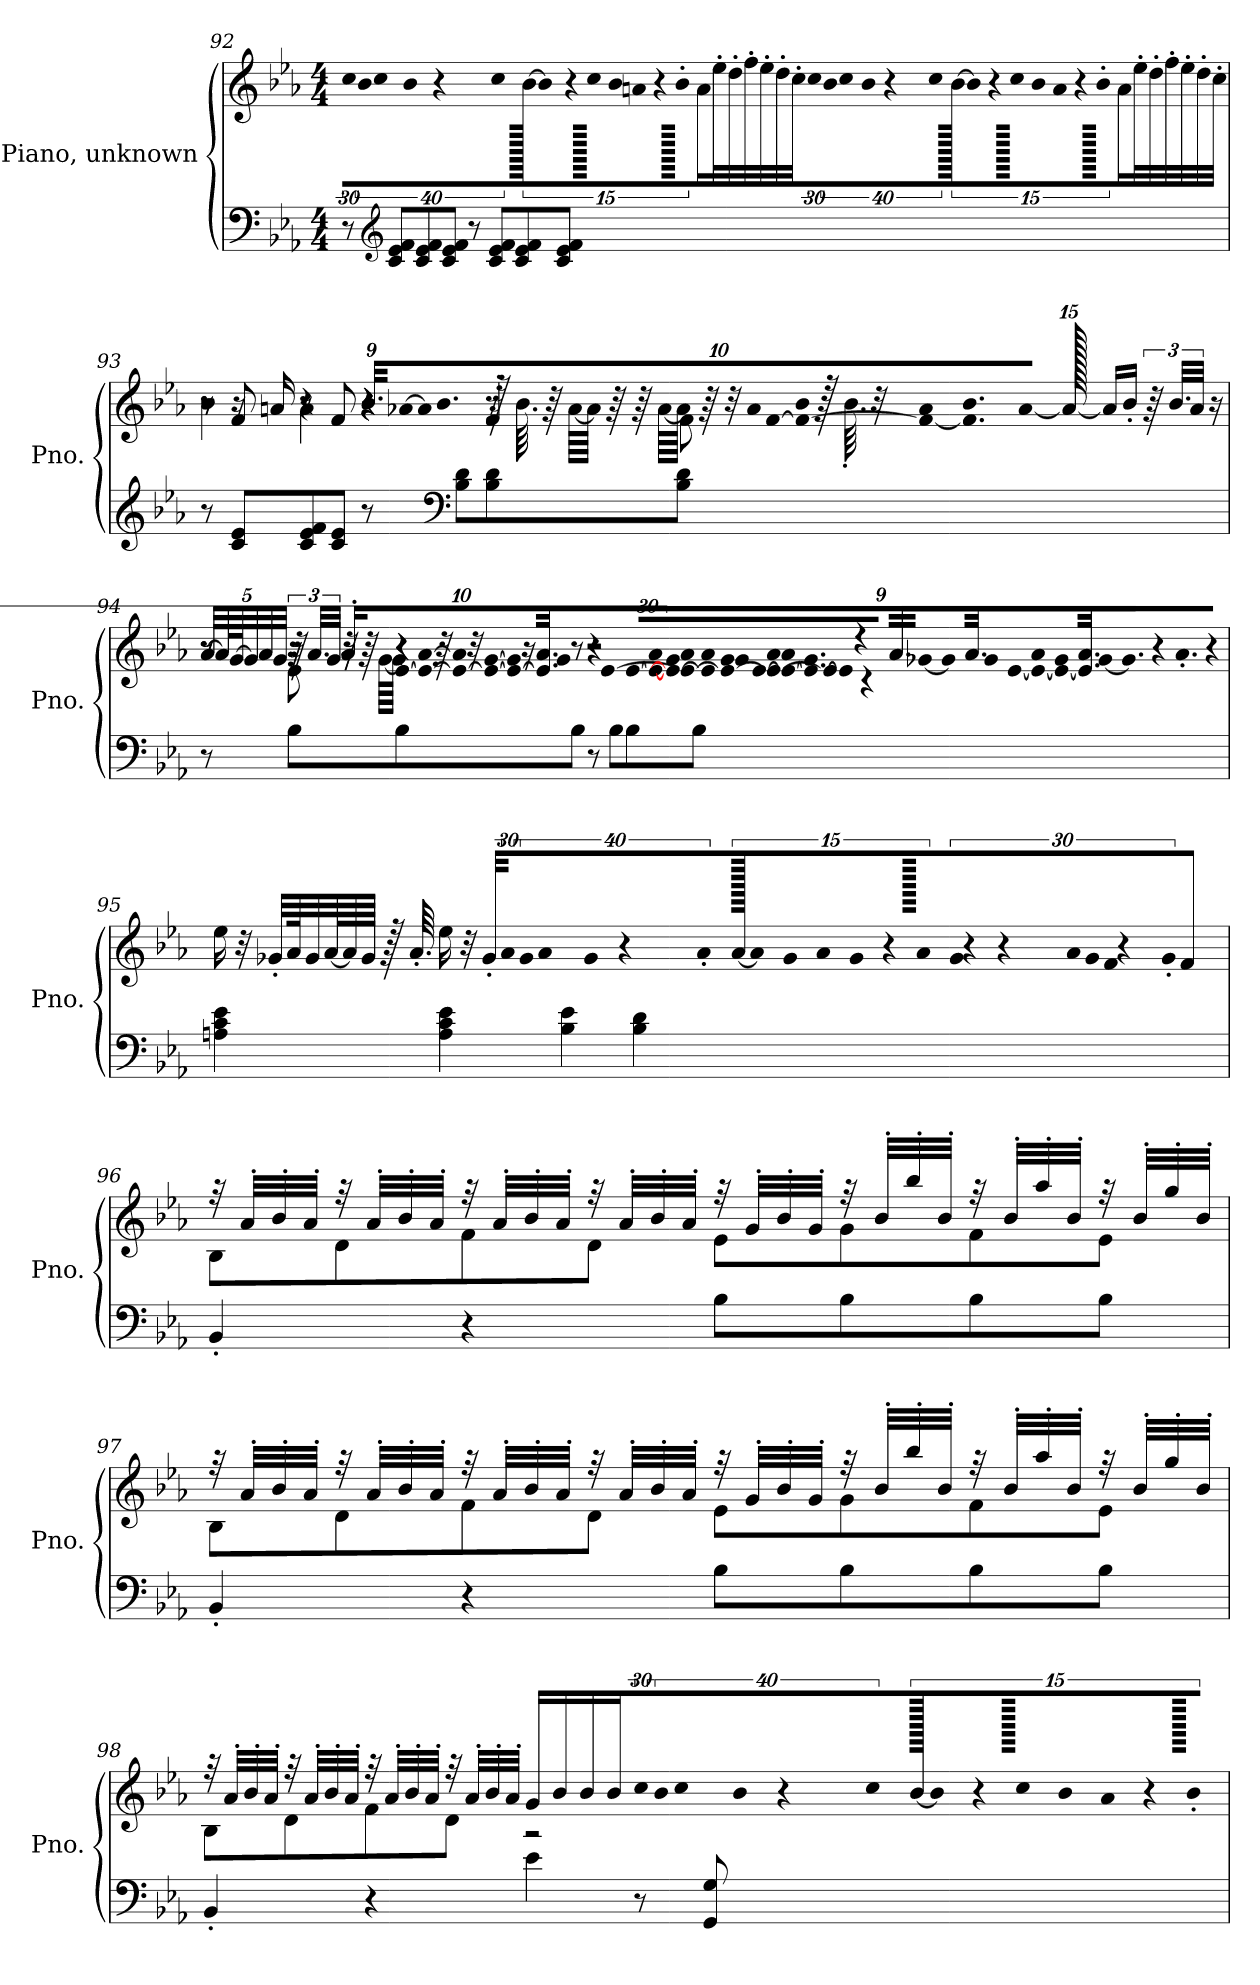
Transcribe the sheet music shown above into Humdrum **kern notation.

**kern	**kern
*part1	*part1
*staff2	*staff1
*I"Piano, unknown	*
*I'Pno.	*
!!LO:LB:g=z
*clefF4	*clefG2
*k[b-e-a-]	*k[b-e-a-]
*M4/4	*M4/4
=92	=92
!	!LO:N:vis=64
8r	960%17cc\KLLL
!	!LO:N:vis=32
.	640%23b-\
!	!LO:N:vis=64
.	960%17cc\L
!	!LO:N:vis=64
.	960%17b-\JJJJ
!	!LO:N:vis=64
.	960%17r
.	1920ryy
!	!LO:N:vis=64
.	960%17cc\LLLL
*clefG2	*
8c/ 8e-/ 8f/L	[1920b-\
.	640%11b-\JJJ]
!	!LO:N:vis=64
.	960%17r
.	1920ryy
!	!LO:N:vis=64
.	960%17cc\LLLL
!	!LO:N:vis=64
.	960%17b-\
!	!LO:N:vis=64
.	960%17an\JJJJ
!	!LO:N:vis=64
.	960%17r
.	1920ryy
!	!LO:N:vis=64
.	960%17b-'\
8c/ 8e-/ 8f/	16a\LL
.	32ee-'\L
.	32dd'\
8c/ 8e-/ 8f/J	32ff'\
.	32ee-'\
.	32dd'\
.	32cc'\
!	!LO:N:vis=64
8r	960%17cc\K
!	!LO:N:vis=32
.	640%23b-\
!	!LO:N:vis=64
.	960%17cc\L
!	!LO:N:vis=64
.	960%17b-\JJJJ
!	!LO:N:vis=64
.	960%17r
.	1920ryy
!	!LO:N:vis=64
.	960%17cc\LLLL
8c/ 8e-/ 8f/L	[1920b-\
.	640%11b-\JJJ]
!	!LO:N:vis=64
.	960%17r
.	1920ryy
!	!LO:N:vis=64
.	960%17cc\LLLL
!	!LO:N:vis=64
.	960%17b-\
!	!LO:N:vis=64
.	960%17a\JJJJ
!	!LO:N:vis=64
.	960%17r
.	1920ryy
!	!LO:N:vis=64
.	960%17b-'\
8c/ 8e-/ 8f/	16a\LL
.	32ee-'\L
.	32dd'\
8c/ 8e-/ 8f/J	32ff'\
.	32ee-'\
.	32dd'\
.	32cc'\JJJ
!!LO:LB:g=z
=93	=93
*	*^
*	*	*^
*	*	*	*^
8r	8r	4b-\	8r	2r
8c/ 8e-/L	16r	.	8f/	.
.	16an/	.	.	.
8c/ 8e-/ 8f/	8r	4a\	4r	.
8c/ 8e-/J	8f/	.	.	.
*	*Xbrackettup	*	*	*
8r	36.b-/LLL	4r	4r	4r
!	!LO:N:vis=64	!	!	!
.	[640%9a-X/L	.	.	.
!	!LO:N:vis=64	!	!	!
.	640%9a-/J]	.	.	.
.	36.b-/	.	.	.
!	!LO:N:vis=64	!	!	!
.	640%9a-/L	.	.	.
*clefF4	*	*	*	*
8B-\ 8d\L	.	.	.	.
!	!LO:N:vis=64	!	!	!
.	[640%9f/J	.	.	.
!	!LO:N:vis=32	!	!	!
.	1920%53f/_ 1920%53b-/	.	.	.
!	!LO:N:vis=32	!	!	!
.	1920%53f/_ 1920%53a-/	.	.	.
.	36.f/] 36.b-/	.	.	.
.	[960%13a-/JJJk	.	.	.
8B-\ 8d\	1920a-/_	128r	4f'/	8r
.	16a-/LL]	.	.	.
.	.	64.b-\	.	.
.	.	64r	.	.
.	.	[64a-\LLLL	.	.
.	.	64a-\JJJJ]	.	.
.	16b-'/JJ	.	.	.
.	.	64r	.	.
.	.	64r	.	.
.	.	[64a-\LLLL	.	.
8B-\ 8d\J	.	64a-\JJJJ]	.	8f\
*	*brackettup	*	*	*
.	96r	.	.	.
.	48.b-/LLL	.	.	.
.	.	64r	.	.
.	.	32r	.	.
.	48a-/JJJ	.	.	.
.	.	128r	.	.
.	16r	.	.	.
.	.	64.b-'\	.	.
.	.	32r	.	.
1920ryy	.	1920ryy	1920ryy	1920ryy
!!LO:LB:g=z	!!	!!	!!
=94	=94	=94	=94	=94
*	*Xbrackettup	*	*	*
8r	[40a-/LLL	8r	8r	8r
.	80a-/L]	.	.	.
.	[80g/J	.	.	.
.	40g/]	.	.	.
.	40a-/	.	.	.
.	40g/JJJ	.	.	.
*	*	*	*brackettup	*
8B-\L	16r	16r	96r	8e-\
.	.	.	48.a-/LLL	.
.	.	.	48g/JJJ	.
.	16a-'/LL	32r	16r	.
.	.	64r	.	.
.	.	[64g\LLLL	.	.
!	!LO:N:vis=64	!	!	!
8B-\	[640%9e-/LL	64g\JJJJ]	4r	4r
!	!LO:N:vis=64	!	!	!
.	640%9e-/_ [640%9a-/	.	.	.
.	.	64r	.	.
!	!LO:N:vis=64	!	!	!
.	640%9e-/_ 640%9a-/]	.	.	.
.	.	32r	.	.
!	!LO:N:vis=64	!	!	!
.	640%9e-/_ [640%9g/	.	.	.
!	!LO:N:vis=64	!	!	!
.	640%9e-/_ 640%9g/]J	.	.	.
.	.	16r	.	.
.	36.e-/] 36.a-/	.	.	.
!	!LO:N:vis=64	!	!	!
.	640%9g/L	.	.	.
8B-\J	.	8r	.	.
!	!LO:N:vis=64	!	!	!
.	[640%9e-/J	.	.	.
!	!LO:N:vis=32	!	!	!
.	1920%53e-/_ 1920%53a-/	.	.	.
!	!LO:N:vis=32	!	!	!
.	1920%53e-/_ 1920%53g/	.	.	.
!	!LO:N:vis=32	!	!	!
.	1920%53e-/_ 1920%53a-/	.	.	.
!	!LO:N:vis=64	!	!	!
.	640%9e-/JJJk]	.	.	.
!	!LO:N:vis=64	!	!	!
.	640%9r	.	.	.
8r	.	2r	4r	2r
*	*Xbrackettup	*	*	*
.	36.a-/LLL	.	.	.
!	!LO:N:vis=64	!	!	!
.	[640%9g-X/L	.	.	.
!	!LO:N:vis=64	!	!	!
.	640%9g-/J]	.	.	.
.	36.a-/	.	.	.
!	!LO:N:vis=64	!	!	!
.	640%9g-/L	.	.	.
8B-\L	.	.	.	.
!	!LO:N:vis=64	!	!	!
.	[640%9e-/J	.	.	.
!	!LO:N:vis=32	!	!	!
.	1920%53e-/_ 1920%53a-/	.	.	.
!	!LO:N:vis=32	!	!	!
.	1920%53e-/_ 1920%53g-/	.	.	.
.	36.e-/] 36.a-/	.	.	.
!	!LO:N:vis=64	!	!	!
.	[640%9g-/JJK	.	.	.
*	*	*	*brackettup	*
!	!	!	!LO:N:vis=64	!
8B-\	.	.	[960%17e-/LLLL	.
.	8.g-/J]	.	.	.
!	!	!	!LO:N:vis=64	!
.	.	.	960%17e-/_ 960%17a-/J	.
.	.	.	1920ryy	.
!	!	!	!LO:N:vis=32	!
.	.	.	640%23e-/_ 640%23g-/	.
!	!	!	!LO:N:vis=32	!
.	.	.	640%23e-/] 640%23a-/	.
!	!	!	!LO:N:vis=64	!
.	.	.	960%17g-/L	.
8B-\J	.	.	.	.
!	!	!	!LO:N:vis=64	!
.	.	.	[960%17e-/	.
!	!	!	!LO:N:vis=64	!
.	.	.	960%17e-/_ 960%17a-/J	.
!	!	!	!LO:N:vis=32.	!
.	.	.	1920%103e-/_ 1920%103g-/	.
.	128r	.	.	.
.	64.a-'/	.	.	.
!	!	!	!LO:N:vis=64	!
.	.	.	960%17e-/JJJk]	.
.	32r	.	.	.
!	!	!	!LO:N:vis=64	!
.	.	.	960%17r	.
640ryy	.	640ryy	640ryy	640ryy
*	*v	*v	*v	*v
!!LO:LB:g=z
=95	=95
4An\ 4c\ 4e-\	16ee-\
.	32r
.	32g-X'/LLL
.	64a-/K
.	32g-/
.	[64a-/L
.	64a-/]
.	64g-/JJJJ
.	128r
.	64.a-'/
4A\ 4c\ 4e-\	16ee-\
.	32r
.	32g-'/LLL
!	!LO:N:vis=64
.	960%17a-/K
!	!LO:N:vis=32
.	640%23g-/
!	!LO:N:vis=64
.	960%17a-/L
!	!LO:N:vis=64
.	960%17g-/JJJJ
!	!LO:N:vis=64
.	960%17r
.	1920ryy
!	!LO:N:vis=64
.	960%17a-'/LLLL
4B-\ 4e-\	[1920a-/
.	640%11a-/]
!	!LO:N:vis=32
.	640%23g-/
!	!LO:N:vis=64
.	960%17a-/L
!	!LO:N:vis=64
.	960%17g-/JJJJ
!	!LO:N:vis=64
.	960%17r
.	1920ryy
!	!LO:N:vis=64
.	960%17a-/LLLL
!	!LO:N:vis=64
.	960%17g-/JJJJ
.	1920r
.	640%11r
.	1920ryy
!	!LO:N:vis=64
.	960%17a-/LLLL
!	!LO:N:vis=64
.	960%17g-/
!	!LO:N:vis=64
.	960%17f/JJJJ
!	!LO:N:vis=64
.	960%17r
.	1920ryy
!	!LO:N:vis=64
.	960%17g-'/
4B-\ 4d\	4f/
!!LO:LB:g=z
=96	=96
*	*^
4BB-'/	32r	8B-\L
.	32a-'/LLL	.
.	32b-'/	.
.	32a-'/JJJ	.
.	32r	8d\
.	32a-'/LLL	.
.	32b-'/	.
.	32a-'/JJJ	.
4r	32r	8f\
.	32a-'/LLL	.
.	32b-'/	.
.	32a-'/JJJ	.
.	32r	8d\J
.	32a-'/LLL	.
.	32b-'/	.
.	32a-'/JJJ	.
8B-\L	32r	8e-\L
.	32g'/LLL	.
.	32b-'/	.
.	32g'/JJJ	.
8B-\	32r	8g\
.	32b-'/LLL	.
.	32bb-'/	.
.	32b-'/JJJ	.
8B-\	32r	8f\
.	32b-'/LLL	.
.	32aa-'/	.
.	32b-'/JJJ	.
8B-\J	32r	8e-\J
.	32b-'/LLL	.
.	32gg'/	.
.	32b-'/JJJ	.
!!LO:PB:g=z	!!
=97	=97	=97
4BB-'/	32r	8B-\L
.	32a-'/LLL	.
.	32b-'/	.
.	32a-'/JJJ	.
.	32r	8d\
.	32a-'/LLL	.
.	32b-'/	.
.	32a-'/JJJ	.
4r	32r	8f\
.	32a-'/LLL	.
.	32b-'/	.
.	32a-'/JJJ	.
.	32r	8d\J
.	32a-'/LLL	.
.	32b-'/	.
.	32a-'/JJJ	.
8B-\L	32r	8e-\L
.	32g'/LLL	.
.	32b-'/	.
.	32g'/JJJ	.
8B-\	32r	8g\
.	32b-'/LLL	.
.	32bb-'/	.
.	32b-'/JJJ	.
8B-\	32r	8f\
.	32b-'/LLL	.
.	32aa-'/	.
.	32b-'/JJJ	.
8B-\J	32r	8e-\J
.	32b-'/LLL	.
.	32gg'/	.
.	32b-'/JJJ	.
!!LO:LB:g=z	!!
=98	=98	=98
4BB-'/	32r	8B-\L
.	32a-'/LLL	.
.	32b-'/	.
.	32a-'/JJJ	.
.	32r	8d\
.	32a-'/LLL	.
.	32b-'/	.
.	32a-'/JJJ	.
4r	32r	8f\
.	32a-'/LLL	.
.	32b-'/	.
.	32a-'/JJJ	.
.	32r	8d\J
.	32a-'/LLL	.
.	32b-'/	.
.	32a-'/JJJ	.
4e-\	16g/LL	2r
.	16b-/	.
.	16b-/	.
.	16b-/	.
!	!LO:N:vis=64	!
8r	960%17cc/KL	.
!	!LO:N:vis=32	!
.	640%23b-/	.
!	!LO:N:vis=64	!
.	960%17cc/L	.
!	!LO:N:vis=64	!
.	960%17b-/JJJJ	.
!	!LO:N:vis=64	!
.	960%17r	.
.	1920ryy	.
!	!LO:N:vis=64	!
.	960%17cc/LLLL	.
8GG/ 8G/	[1920b-/	.
.	640%11b-/JJJ]	.
!	!LO:N:vis=64	!
.	960%17r	.
.	1920ryy	.
!	!LO:N:vis=64	!
.	960%17cc/LLLL	.
!	!LO:N:vis=64	!
.	960%17b-/	.
!	!LO:N:vis=64	!
.	960%17a-/JJJJ	.
!	!LO:N:vis=64	!
.	960%17r	.
.	1920ryy	.
!	!LO:N:vis=64	!
.	960%17b-'/	.
*	*v	*v
=	=
*-	*-
